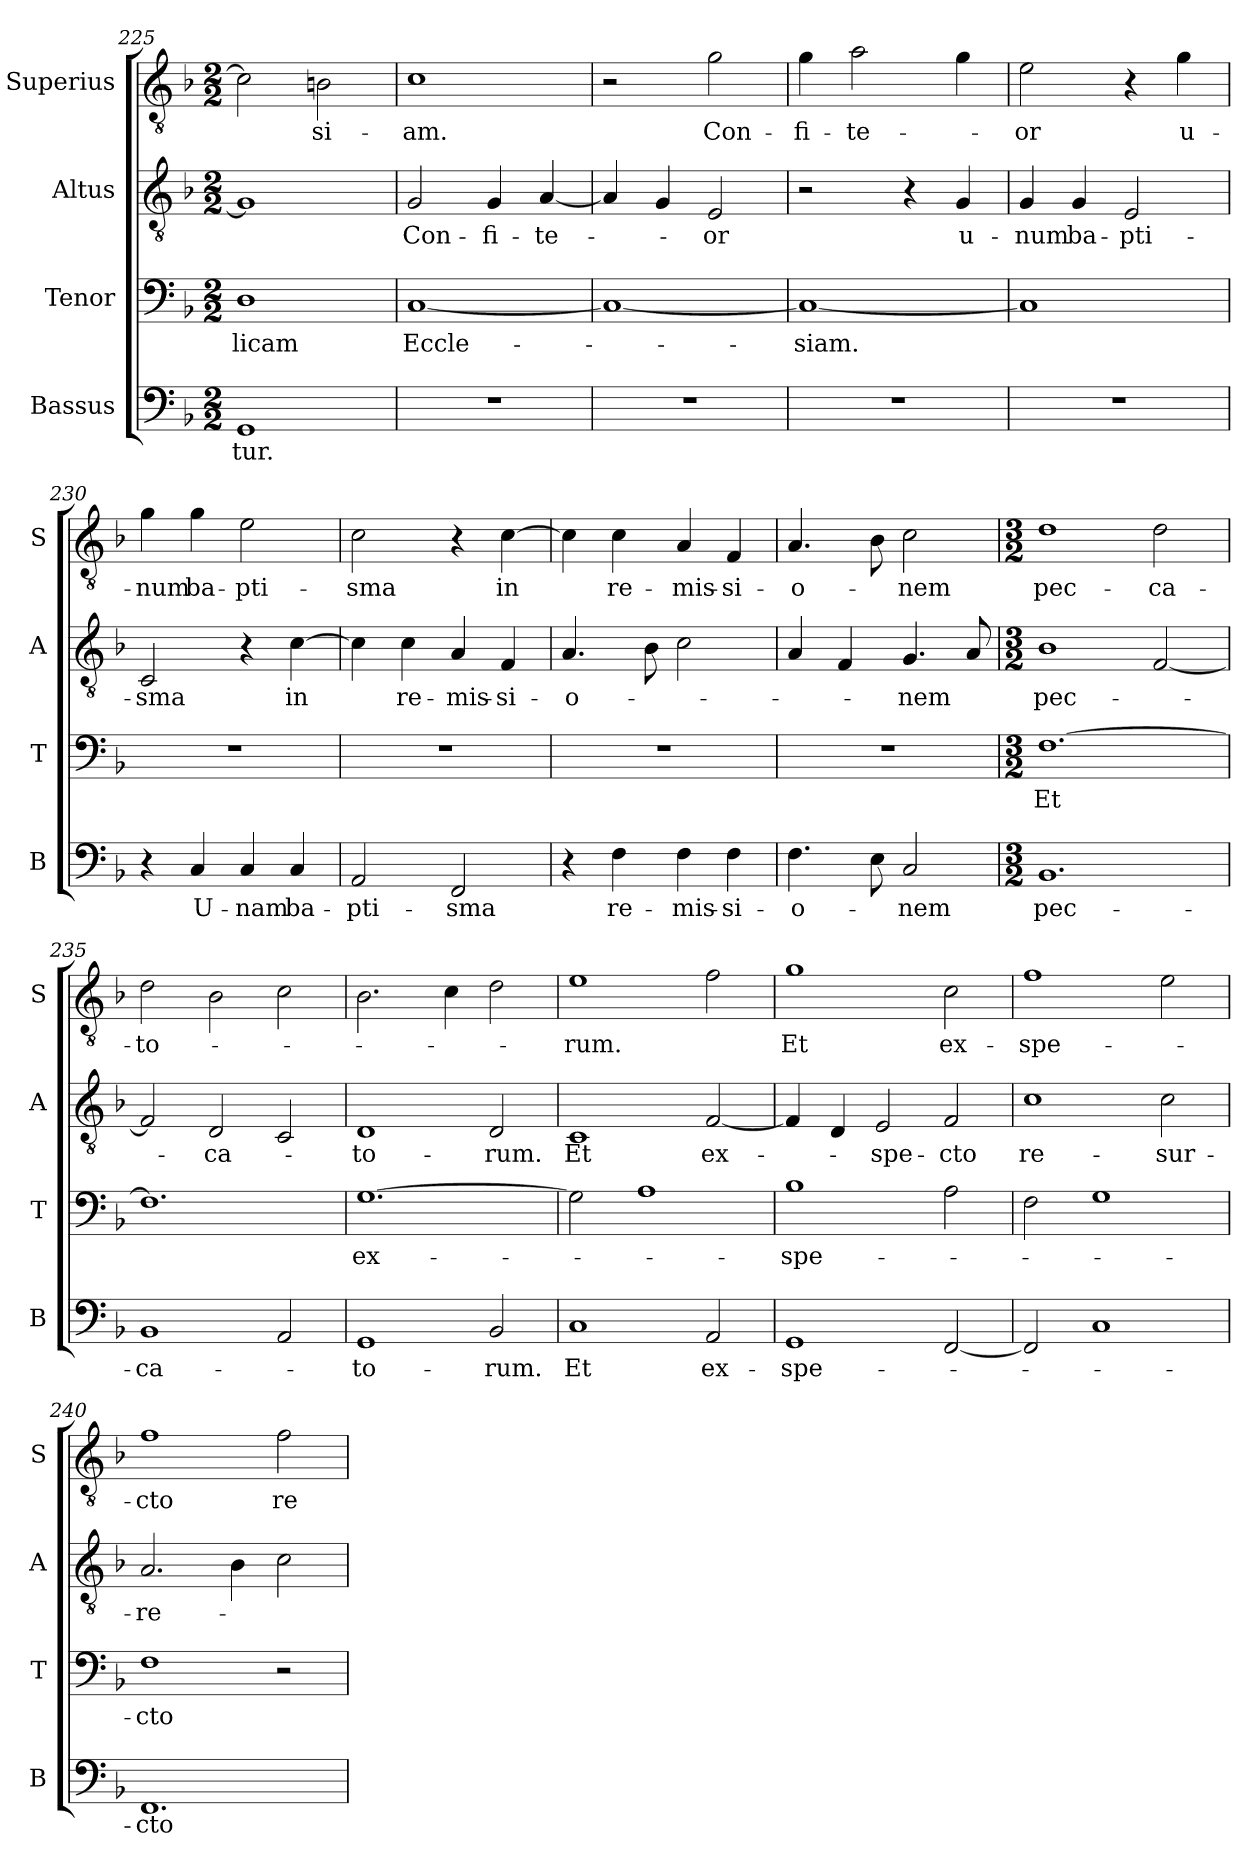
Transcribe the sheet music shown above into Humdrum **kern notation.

**kern	**text	**kern	**text	**kern	**text	**kern	**text
*part4	*part4	*part3	*part3	*part2	*part2	*part1	*part1
*staff4	*staff4	*staff3	*staff3	*staff2	*staff2	*staff1	*staff1
*I"Bassus	*	*I"Tenor	*	*I"Altus	*	*I"Superius	*
*I'B	*	*I'T	*	*I'A	*	*I'S	*
*clefF4	*	*clefF4	*	*clefGv2	*	*clefGv2	*
*k[b-]	*	*k[b-]	*	*k[b-]	*	*k[b-]	*
*M2/2	*	*M2/2	*	*M2/2	*	*M2/2	*
=225	=225	=225	=225	=225	=225	=225	=225
1GG	-tur.	1D	-licam	1G]	.	2c]	.
.	.	.	.	.	.	2Bn	-si-
=226	=226	=226	=226	=226	=226	=226	=226
1r	.	[1C	Eccle-	2G	Con-	1c	-am.
.	.	.	.	4G	-fi-	.	.
.	.	.	.	[4A	-te-	.	.
=227	=227	=227	=227	=227	=227	=227	=227
1r	.	1C_	.	4A]	.	2r	.
.	.	.	.	4G	.	.	.
.	.	.	.	2E	-or	2g	Con-
=228	=228	=228	=228	=228	=228	=228	=228
1r	.	1C_	-siam.	2r	.	4g	-fi-
.	.	.	.	.	.	2a	-te-
.	.	.	.	4r	.	.	.
.	.	.	.	4G	u-	4g	.
=229	=229	=229	=229	=229	=229	=229	=229
1r	.	1C]	.	4G	-num	2e	-or
.	.	.	.	4G	ba-	.	.
.	.	.	.	2E	-pti-	4r	.
.	.	.	.	.	.	4g	u-
=230	=230	=230	=230	=230	=230	=230	=230
4r	.	1r	.	2C	-sma	4g	-num
4C	U-	.	.	.	.	4g	ba-
4C	-nam	.	.	4r	.	2e	-pti-
4C	ba-	.	.	[4c	in	.	.
=231	=231	=231	=231	=231	=231	=231	=231
2AA	-pti-	1r	.	4c]	.	2c	-sma
.	.	.	.	4c	re-	.	.
2FF	-sma	.	.	4A	-mis-	4r	.
.	.	.	.	4F	-si-	[4c	in
=232	=232	=232	=232	=232	=232	=232	=232
4r	.	1r	.	4.A	-o-	4c]	.
4F	re-	.	.	.	.	4c	re-
.	.	.	.	8B-	.	.	.
4F	-mis-	.	.	2c	.	4A	-mis-
4F	-si-	.	.	.	.	4F	-si-
=233	=233	=233	=233	=233	=233	=233	=233
4.F	-o-	1r	.	4A	.	4.A	-o-
.	.	.	.	4F	.	.	.
8E	.	.	.	.	.	8B-	.
2C	-nem	.	.	4.G	-nem	2c	-nem
.	.	.	.	8A	.	.	.
=234	=234	=234	=234	=234	=234	=234	=234
*M3/2	*	*M3/2	*	*M3/2	*	*M3/2	*
1.BB-	pec-	[1.F	Et	1B-	pec-	1d	pec-
.	.	.	.	[2F	.	2d	-ca-
=235	=235	=235	=235	=235	=235	=235	=235
1BB-	-ca-	1.F]	.	2F]	.	2d	-to-
.	.	.	.	2D	-ca-	2B-	.
2AA	.	.	.	2C	.	2c	.
=236	=236	=236	=236	=236	=236	=236	=236
1GG	-to-	[1.G	ex-	1D	-to-	2.B-	.
.	.	.	.	.	.	4c	.
2BB-	-rum.	.	.	2D	-rum.	2d	.
=237	=237	=237	=237	=237	=237	=237	=237
1C	Et	2G]	.	1C	Et	1e	-rum.
.	.	1A	.	.	.	.	.
2AA	ex-	.	.	[2F	ex-	2f	.
=238	=238	=238	=238	=238	=238	=238	=238
1GG	-spe-	1B-	-spe-	4F]	.	1g	Et
.	.	.	.	4D	.	.	.
.	.	.	.	2E	-spe-	.	.
[2FF	.	2A	.	2F	-cto	2c	ex-
=239	=239	=239	=239	=239	=239	=239	=239
2FF]	.	2F	.	1c	re-	1f	-spe-
1C	.	1G	.	.	.	.	.
.	.	.	.	2c	-sur-	2e	.
=240	=240	=240	=240	=240	=240	=240	=240
1.FF	-cto	1F	-cto	2.A	-re-	1f	-cto
.	.	.	.	4B-	.	.	.
.	.	2r	.	2c	.	2f	re-
=	=	=	=	=	=	=	=
*-	*-	*-	*-	*-	*-	*-	*-
